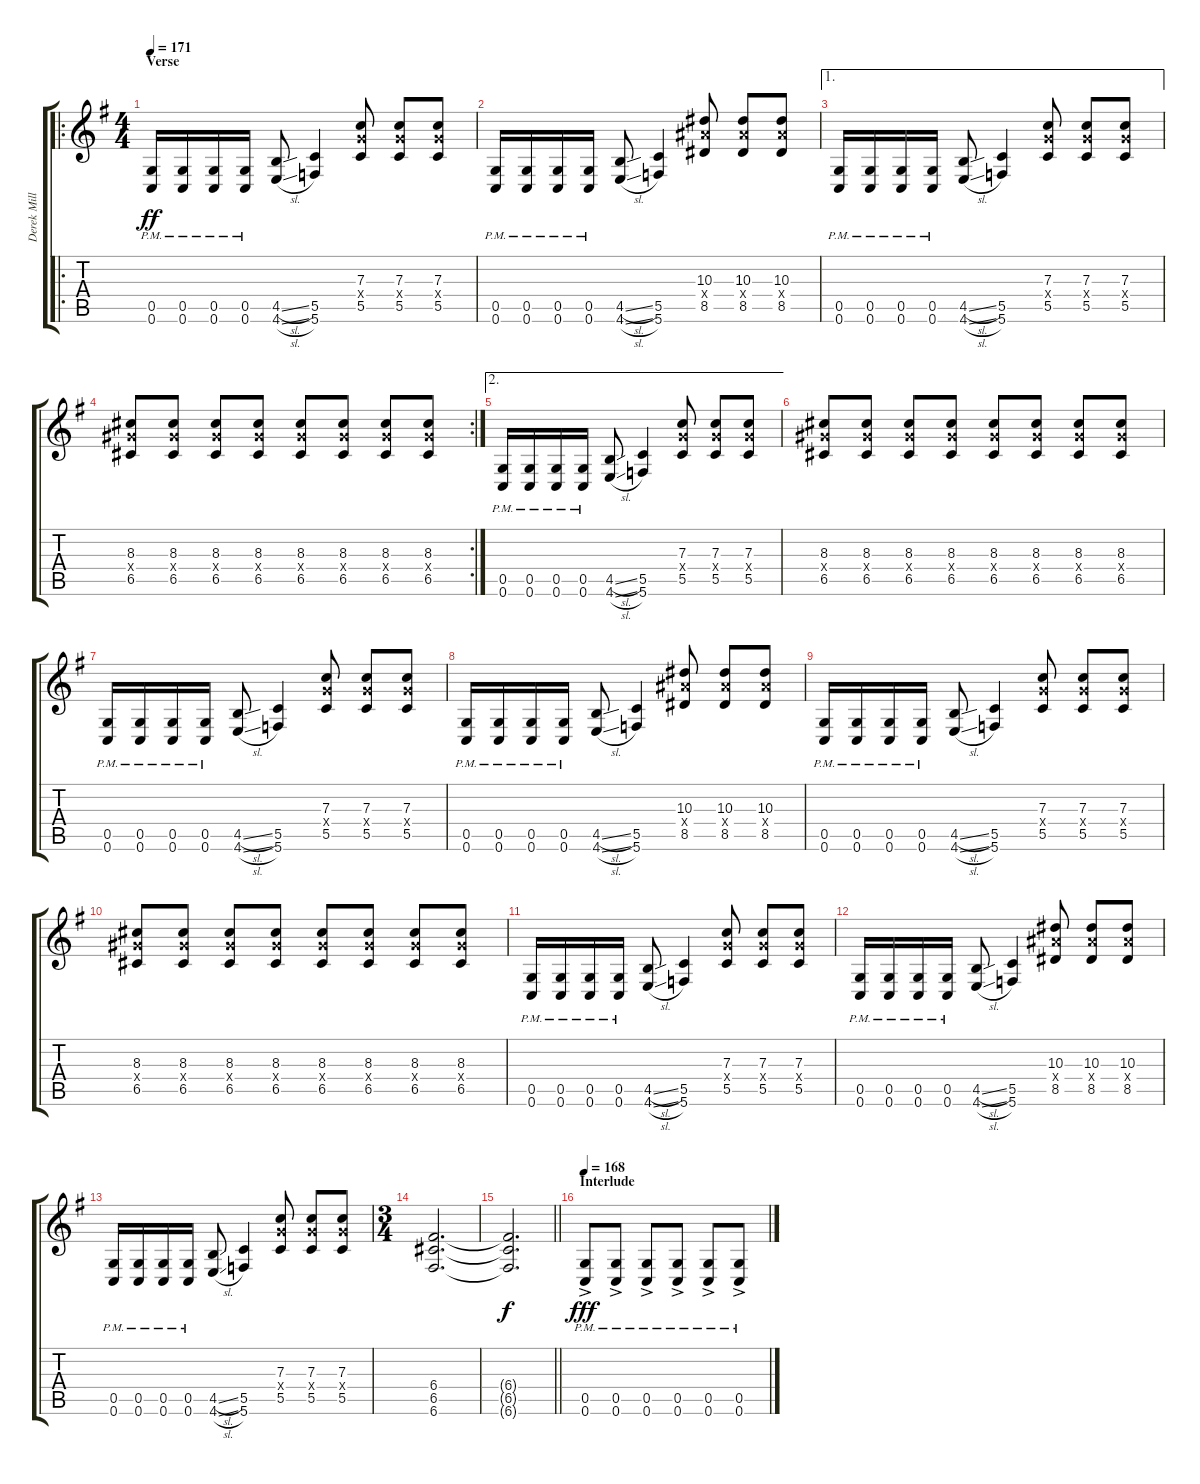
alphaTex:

\track ("Derek Miller - Guitar" "Derek Mill") {instrument distortionguitar}
\staff {score tabs}
\tuning (D4 A3 F3 C3 G2 C2) {hide}
\ro
\ts (4 4)
\section ("" "Verse")
\tempo 171
\clef g2
\ks eminor
(0.5{pm} 0.6{pm}).16{dy ff instrument distortionguitar} (0.5{pm} 0.6{pm}).16 (0.5{pm} 0.6{pm}).16 (0.5{pm} 0.6{pm}).16 (4.5{sl} 4.6{sl}).8 (5.5 5.6).4 (7.3 7.4{x} 5.5).8 (7.3 7.4{x} 5.5).8 (7.3 7.4{x} 5.5).8 |
(0.5{pm} 0.6{pm}).16 (0.5{pm} 0.6{pm}).16 (0.5{pm} 0.6{pm}).16 (0.5{pm} 0.6{pm}).16 (4.5{sl} 4.6{sl}).8 (5.5 5.6).4 (10.3 10.4{x} 8.5).8 (10.3 10.4{x} 8.5).8 (10.3 10.4{x} 8.5).8 |
\ae 1
(0.5{pm} 0.6{pm}).16 (0.5{pm} 0.6{pm}).16 (0.5{pm} 0.6{pm}).16 (0.5{pm} 0.6{pm}).16 (4.5{sl} 4.6{sl}).8 (5.5 5.6).4 (7.3 7.4{x} 5.5).8 (7.3 7.4{x} 5.5).8 (7.3 7.4{x} 5.5).8 |
\rc 2
(8.3 8.4{x} 6.5).8 (8.3 8.4{x} 6.5).8 (8.3 8.4{x} 6.5).8 (8.3 8.4{x} 6.5).8 (8.3 8.4{x} 6.5).8 (8.3 8.4{x} 6.5).8 (8.3 8.4{x} 6.5).8 (8.3 8.4{x} 6.5).8 |
\ae 2
(0.5{pm} 0.6{pm}).16 (0.5{pm} 0.6{pm}).16 (0.5{pm} 0.6{pm}).16 (0.5{pm} 0.6{pm}).16 (4.5{sl} 4.6{sl}).8 (5.5 5.6).4 (7.3 7.4{x} 5.5).8 (7.3 7.4{x} 5.5).8 (7.3 7.4{x} 5.5).8 |
(8.3 8.4{x} 6.5).8 (8.3 8.4{x} 6.5).8 (8.3 8.4{x} 6.5).8 (8.3 8.4{x} 6.5).8 (8.3 8.4{x} 6.5).8 (8.3 8.4{x} 6.5).8 (8.3 8.4{x} 6.5).8 (8.3 8.4{x} 6.5).8 |
(0.5{pm} 0.6{pm}).16 (0.5{pm} 0.6{pm}).16 (0.5{pm} 0.6{pm}).16 (0.5{pm} 0.6{pm}).16 (4.5{sl} 4.6{sl}).8 (5.5 5.6).4 (7.3 7.4{x} 5.5).8 (7.3 7.4{x} 5.5).8 (7.3 7.4{x} 5.5).8 |
(0.5{pm} 0.6{pm}).16 (0.5{pm} 0.6{pm}).16 (0.5{pm} 0.6{pm}).16 (0.5{pm} 0.6{pm}).16 (4.5{sl} 4.6{sl}).8 (5.5 5.6).4 (10.3 10.4{x} 8.5).8 (10.3 10.4{x} 8.5).8 (10.3 10.4{x} 8.5).8 |
(0.5{pm} 0.6{pm}).16 (0.5{pm} 0.6{pm}).16 (0.5{pm} 0.6{pm}).16 (0.5{pm} 0.6{pm}).16 (4.5{sl} 4.6{sl}).8 (5.5 5.6).4 (7.3 7.4{x} 5.5).8 (7.3 7.4{x} 5.5).8 (7.3 7.4{x} 5.5).8 |
(8.3 8.4{x} 6.5).8 (8.3 8.4{x} 6.5).8 (8.3 8.4{x} 6.5).8 (8.3 8.4{x} 6.5).8 (8.3 8.4{x} 6.5).8 (8.3 8.4{x} 6.5).8 (8.3 8.4{x} 6.5).8 (8.3 8.4{x} 6.5).8 |
(0.5{pm} 0.6{pm}).16 (0.5{pm} 0.6{pm}).16 (0.5{pm} 0.6{pm}).16 (0.5{pm} 0.6{pm}).16 (4.5{sl} 4.6{sl}).8 (5.5 5.6).4 (7.3 7.4{x} 5.5).8 (7.3 7.4{x} 5.5).8 (7.3 7.4{x} 5.5).8 |
(0.5{pm} 0.6{pm}).16 (0.5{pm} 0.6{pm}).16 (0.5{pm} 0.6{pm}).16 (0.5{pm} 0.6{pm}).16 (4.5{sl} 4.6{sl}).8 (5.5 5.6).4 (10.3 10.4{x} 8.5).8 (10.3 10.4{x} 8.5).8 (10.3 10.4{x} 8.5).8 |
(0.5{pm} 0.6{pm}).16 (0.5{pm} 0.6{pm}).16 (0.5{pm} 0.6{pm}).16 (0.5{pm} 0.6{pm}).16 (4.5{sl} 4.6{sl}).8 (5.5 5.6).4 (7.3 7.4{x} 5.5).8 (7.3 7.4{x} 5.5).8 (7.3 7.4{x} 5.5).8 |
\ts (3 4)
(6.4 6.5 6.6).2{d} |
\barLineRight lightlight
(6.4{t} 6.5{t} 6.6{t}).2{d dy f} |
\section ("" "Interlude")
\tempo 168
(0.5{ac pm} 0.6{ac pm}).8{dy fff} (0.5{ac pm} 0.6{ac pm}).8 (0.5{ac pm} 0.6{ac pm}).8 (0.5{ac pm} 0.6{ac pm}).8 (0.5{ac pm} 0.6{ac pm}).8 (0.5{ac pm} 0.6{ac pm}).8
